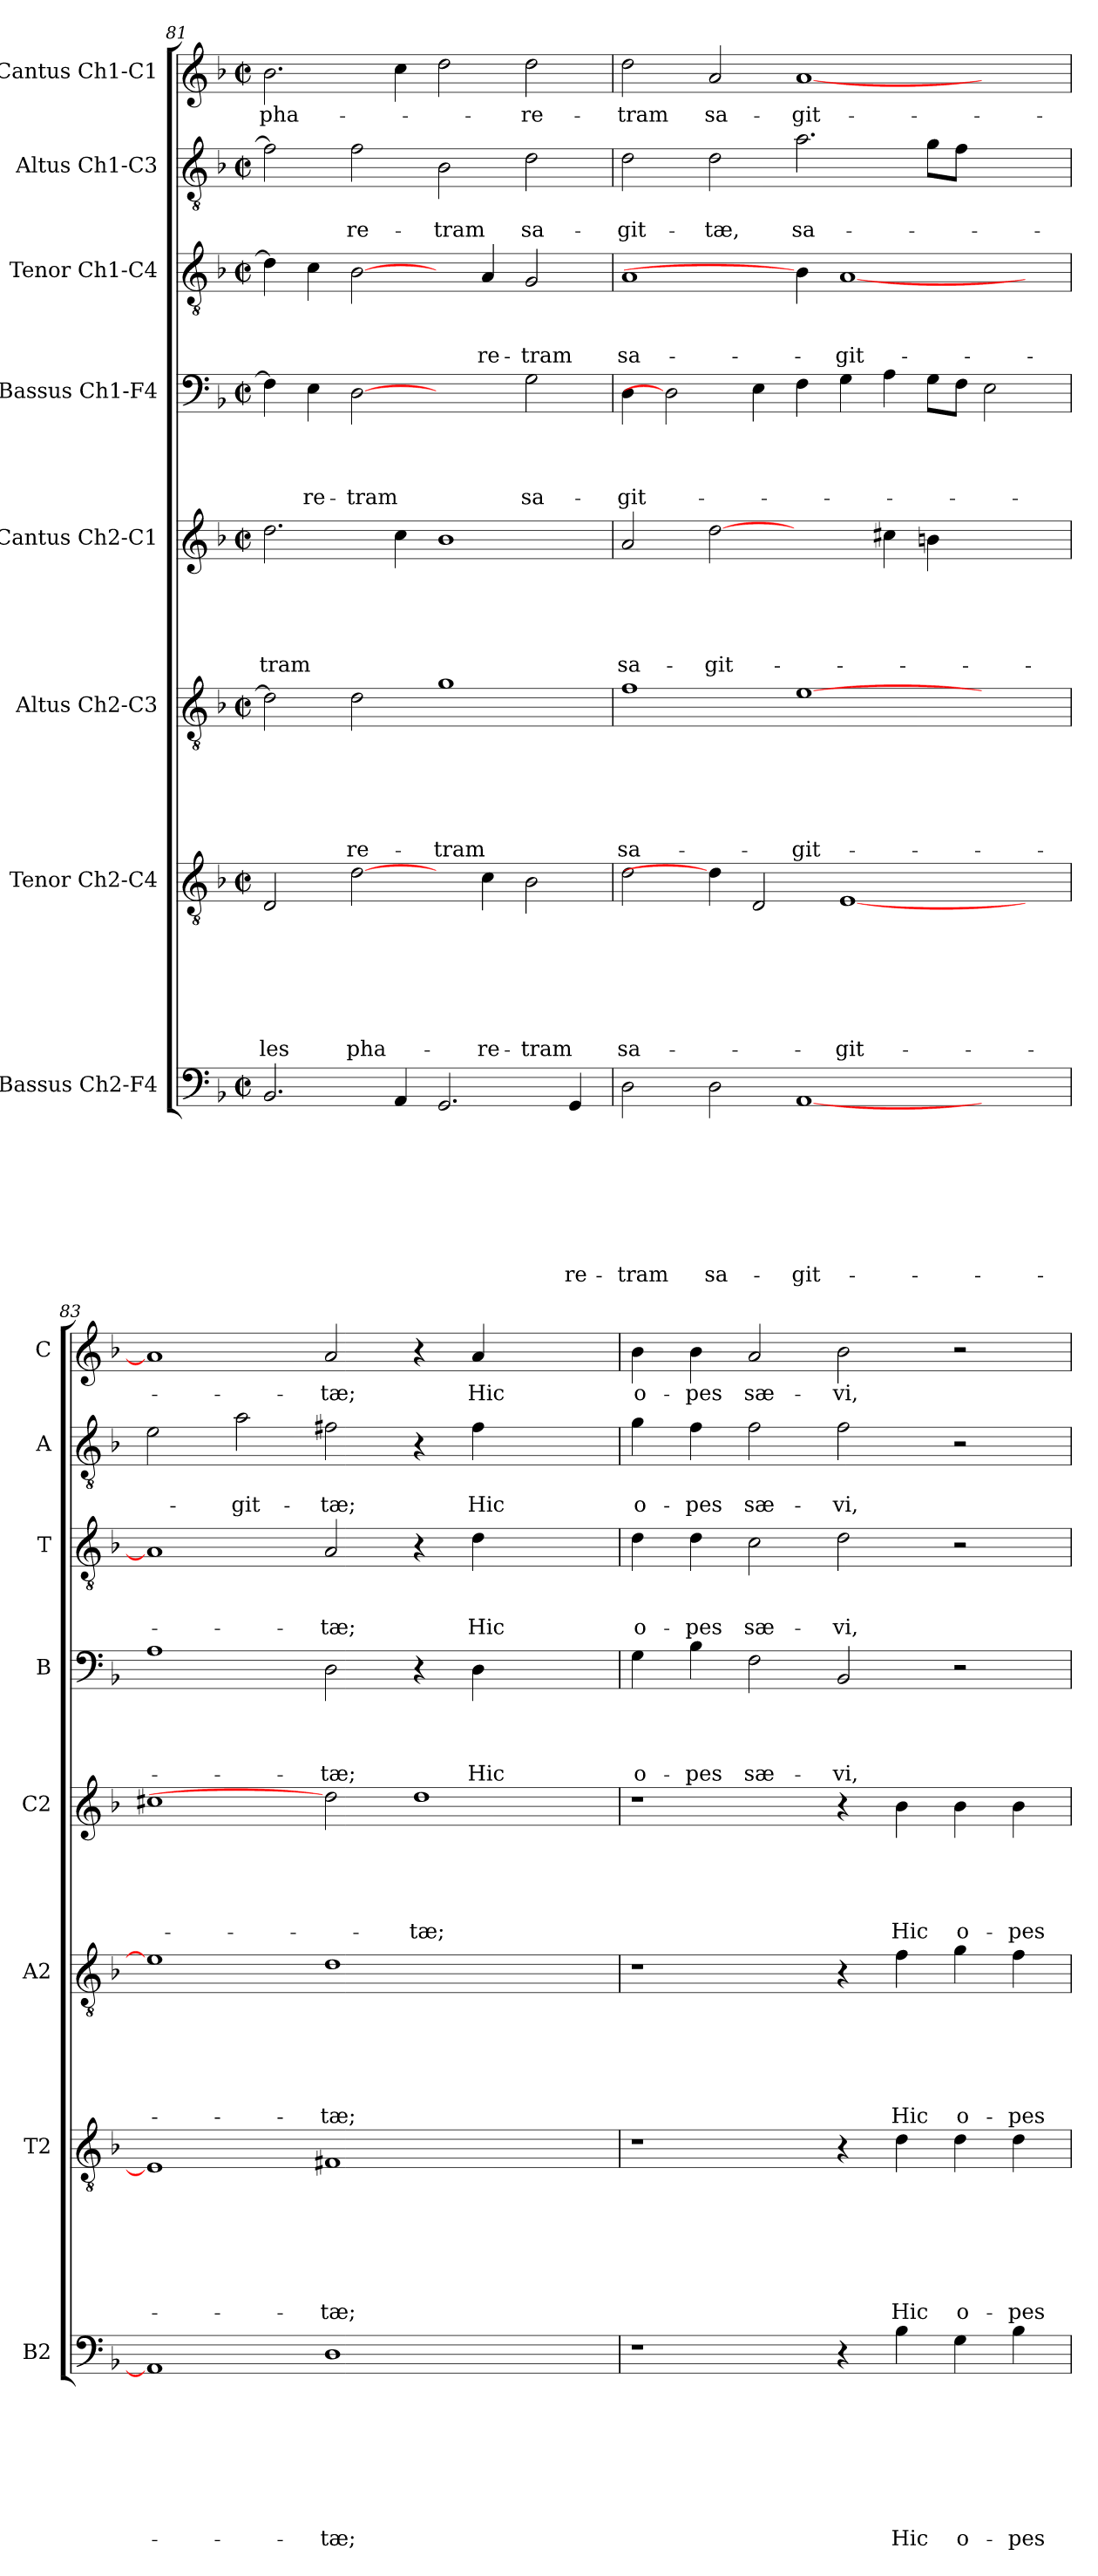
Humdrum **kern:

**kern	**text	**text	**text	**text	**text	**text	**text	**text	**kern	**text	**text	**text	**text	**text	**text	**text	**kern	**text	**text	**text	**text	**text	**text	**kern	**text	**text	**text	**text	**text	**kern	**text	**text	**text	**text	**kern	**text	**text	**text	**kern	**text	**text	**kern	**text
*part8	*part8	*part8	*part8	*part8	*part8	*part8	*part8	*part8	*part7	*part7	*part7	*part7	*part7	*part7	*part7	*part7	*part6	*part6	*part6	*part6	*part6	*part6	*part6	*part5	*part5	*part5	*part5	*part5	*part5	*part4	*part4	*part4	*part4	*part4	*part3	*part3	*part3	*part3	*part2	*part2	*part2	*part1	*part1
*staff8	*staff8	*staff8	*staff8	*staff8	*staff8	*staff8	*staff8	*staff8	*staff7	*staff7	*staff7	*staff7	*staff7	*staff7	*staff7	*staff7	*staff6	*staff6	*staff6	*staff6	*staff6	*staff6	*staff6	*staff5	*staff5	*staff5	*staff5	*staff5	*staff5	*staff4	*staff4	*staff4	*staff4	*staff4	*staff3	*staff3	*staff3	*staff3	*staff2	*staff2	*staff2	*staff1	*staff1
*I"Bassus Ch2-F4	*	*	*	*	*	*	*	*	*I"Tenor Ch2-C4	*	*	*	*	*	*	*	*I"Altus Ch2-C3	*	*	*	*	*	*	*I"Cantus Ch2-C1	*	*	*	*	*	*I"Bassus Ch1-F4	*	*	*	*	*I"Tenor Ch1-C4	*	*	*	*I"Altus Ch1-C3	*	*	*I"Cantus Ch1-C1	*
*I'B2	*	*	*	*	*	*	*	*	*I'T2	*	*	*	*	*	*	*	*I'A2	*	*	*	*	*	*	*I'C2	*	*	*	*	*	*I'B	*	*	*	*	*I'T	*	*	*	*I'A	*	*	*I'C	*
*clefF4	*	*	*	*	*	*	*	*	*clefGv2	*	*	*	*	*	*	*	*clefGv2	*	*	*	*	*	*	*clefG2	*	*	*	*	*	*clefF4	*	*	*	*	*clefGv2	*	*	*	*clefGv2	*	*	*clefG2	*
*k[b-]	*	*	*	*	*	*	*	*	*k[b-]	*	*	*	*	*	*	*	*k[b-]	*	*	*	*	*	*	*k[b-]	*	*	*	*	*	*k[b-]	*	*	*	*	*k[b-]	*	*	*	*k[b-]	*	*	*k[b-]	*
*F:	*	*	*	*	*	*	*	*	*F:	*	*	*	*	*	*	*	*F:	*	*	*	*	*	*	*F:	*	*	*	*	*	*F:	*	*	*	*	*F:	*	*	*	*F:	*	*	*F:	*
*M2/2	*	*	*	*	*	*	*	*	*M2/2	*	*	*	*	*	*	*	*M2/2	*	*	*	*	*	*	*M2/2	*	*	*	*	*	*M2/2	*	*	*	*	*M2/2	*	*	*	*M2/2	*	*	*M2/2	*
*met(c|)	*	*	*	*	*	*	*	*	*met(c|)	*	*	*	*	*	*	*	*met(c|)	*	*	*	*	*	*	*met(c|)	*	*	*	*	*	*met(c|)	*	*	*	*	*met(c|)	*	*	*	*met(c|)	*	*	*met(c|)	*
=81	=81	=81	=81	=81	=81	=81	=81	=81	=81	=81	=81	=81	=81	=81	=81	=81	=81	=81	=81	=81	=81	=81	=81	=81	=81	=81	=81	=81	=81	=81	=81	=81	=81	=81	=81	=81	=81	=81	=81	=81	=81	=81	=81
!	!	!	!	!	!	!	!	!	!	!	!	!	!	!	!	!LO:LY:b	!	!	!	!	!	!	!	!	!	!	!	!	!LO:LY:b	!	!	!	!	!	!	!	!	!	!	!	!	!	!LO:LY:b
2.BB-/	.	.	.	.	.	.	.	.	2D/	.	.	.	.	.	.	-les	2d\]	.	.	.	.	.	.	2.dd\	.	.	.	.	-tram	4F\]	.	.	.	.	4d\]	.	.	.	2f\]	.	.	2.b-\	pha-
!	!	!	!	!	!	!	!	!	!	!	!	!	!	!	!	!	!	!	!	!	!	!	!	!	!	!	!	!	!	!	!	!	!	!LO:LY:b	!	!	!	!	!	!	!	!	!
.	.	.	.	.	.	.	.	.	.	.	.	.	.	.	.	.	.	.	.	.	.	.	.	.	.	.	.	.	.	4E\	.	.	.	-re-	4c\	.	.	.	.	.	.	.	.
!	!	!	!	!	!	!	!	!	!	!	!	!	!	!	!	!LO:LY:b	!	!	!	!	!	!	!LO:LY:b	!	!	!	!	!	!	!	!	!	!	!LO:LY:b	!	!	!	!	!	!	!LO:LY:b	!	!
.	.	.	.	.	.	.	.	.	[2d\	.	.	.	.	.	.	pha-	2d\	.	.	.	.	.	-re-	.	.	.	.	.	.	[2D	.	.	.	-tram	[2B-\	.	.	.	2f\	.	-re-	.	.
4AA/	.	.	.	.	.	.	.	.	.	.	.	.	.	.	.	.	.	.	.	.	.	.	.	4cc\	.	.	.	.	.	.	.	.	.	.	.	.	.	.	.	.	.	4cc\	.
!	!	!	!	!	!	!	!	!	!	!	!	!	!	!	!	!	!	!	!	!	!	!	!LO:LY:b	!	!	!	!	!	!	!	!	!	!	!	!	!	!	!	!	!	!LO:LY:b	!	!
2.GG/	.	.	.	.	.	.	.	.	4ryy	.	.	.	.	.	.	.	1g	.	.	.	.	.	-tram	1b-	.	.	.	.	.	2ryy	.	.	.	.	4ryy	.	.	.	2B-\	.	-tram	2dd\	.
!	!	!	!	!	!	!	!	!	!	!	!	!	!	!	!	!LO:LY:b	!	!	!	!	!	!	!	!	!	!	!	!	!	!	!	!	!	!	!	!	!	!LO:LY:b	!	!	!	!	!
.	.	.	.	.	.	.	.	.	4c\	.	.	.	.	.	.	-re-	.	.	.	.	.	.	.	.	.	.	.	.	.	.	.	.	.	.	4A/	.	.	-re-	.	.	.	.	.
!	!	!	!	!	!	!	!	!	!	!	!	!	!	!	!	!LO:LY:b	!	!	!	!	!	!	!	!	!	!	!	!	!	!	!	!	!	!LO:LY:b	!	!	!	!LO:LY:b	!	!	!LO:LY:b	!	!LO:LY:b
.	.	.	.	.	.	.	.	.	2B-\	.	.	.	.	.	.	-tram	.	.	.	.	.	.	.	.	.	.	.	.	.	2G\	.	.	.	sa-	2G/	.	.	-tram	2d\	.	sa-	2dd\	-re-
!	!	!	!	!	!	!	!	!LO:LY:b	!	!	!	!	!	!	!	!	!	!	!	!	!	!	!	!	!	!	!	!	!	!	!	!	!	!	!	!	!	!	!	!	!	!	!
4GG/	.	.	.	.	.	.	.	-re-	.	.	.	.	.	.	.	.	.	.	.	.	.	.	.	.	.	.	.	.	.	.	.	.	.	.	.	.	.	.	.	.	.	.	.
!!LO:LB:g=z
=82	=82	=82	=82	=82	=82	=82	=82	=82	=82	=82	=82	=82	=82	=82	=82	=82	=82	=82	=82	=82	=82	=82	=82	=82	=82	=82	=82	=82	=82	=82	=82	=82	=82	=82	=82	=82	=82	=82	=82	=82	=82	=82	=82
!	!	!	!	!	!	!	!	!LO:LY:b	!	!	!	!	!	!	!	!LO:LY:b	!	!	!	!	!	!	!LO:LY:b	!	!	!	!	!	!LO:LY:b	!	!	!	!	!LO:LY:b	!	!	!	!LO:LY:b	!	!	!LO:LY:b	!	!LO:LY:b
2D\	.	.	.	.	.	.	.	-tram	2d\	.	.	.	.	.	.	sa-	1f	.	.	.	.	.	sa-	2a/	.	.	.	.	sa-	4D\	.	.	.	-git-	1A	.	.	sa-	2d\	.	-git-	2dd\	-tram
.	.	.	.	.	.	.	.	.	.	.	.	.	.	.	.	.	.	.	.	.	.	.	.	.	.	.	.	.	.	2D]	.	.	.	.	.	.	.	.	.	.	.	.	.
!	!	!	!	!	!	!	!	!LO:LY:b	!	!	!	!	!	!	!	!	!	!	!	!	!	!	!	!	!	!	!	!	!LO:LY:b	!	!	!	!	!	!	!	!	!	!	!	!LO:LY:b	!	!LO:LY:b
2D\	.	.	.	.	.	.	.	sa-	4d\]	.	.	.	.	.	.	.	.	.	.	.	.	.	.	[2dd	.	.	.	.	-git-	.	.	.	.	.	.	.	.	.	2d\	.	-tæ,	2a/	sa-
.	.	.	.	.	.	.	.	.	2D/	.	.	.	.	.	.	.	.	.	.	.	.	.	.	.	.	.	.	.	.	4E\	.	.	.	.	.	.	.	.	.	.	.	.	.
!	!	!	!	!	!	!	!	!LO:LY:b	!	!	!	!	!	!	!	!	!	!	!	!	!	!	!LO:LY:b	!	!	!	!	!	!	!	!	!	!	!	!	!	!	!	!	!	!LO:LY:b	!	!LO:LY:b
[1AA	.	.	.	.	.	.	.	-git-	.	.	.	.	.	.	.	.	[1e	.	.	.	.	.	-git-	2ryy	.	.	.	.	.	4F\	.	.	.	.	4B-\]	.	.	.	2.a\	.	sa-	[1a	-git-
!	!	!	!	!	!	!	!	!	!	!	!	!	!	!	!	!LO:LY:b	!	!	!	!	!	!	!	!	!	!	!	!	!	!	!	!	!	!	!	!	!	!LO:LY:b	!	!	!	!	!
.	.	.	.	.	.	.	.	.	[1E	.	.	.	.	.	.	-git-	.	.	.	.	.	.	.	.	.	.	.	.	.	4G\	.	.	.	.	[1A	.	.	-git-	.	.	.	.	.
.	.	.	.	.	.	.	.	.	.	.	.	.	.	.	.	.	.	.	.	.	.	.	.	4cc#X\	.	.	.	.	.	4A\	.	.	.	.	.	.	.	.	.	.	.	.	.
.	.	.	.	.	.	.	.	.	.	.	.	.	.	.	.	.	.	.	.	.	.	.	.	4bn\	.	.	.	.	.	8G\L	.	.	.	.	.	.	.	.	8g\L	.	.	.	.
.	.	.	.	.	.	.	.	.	.	.	.	.	.	.	.	.	.	.	.	.	.	.	.	.	.	.	.	.	.	8F\J	.	.	.	.	.	.	.	.	8f\J	.	.	.	.
2ryy	.	.	.	.	.	.	.	.	.	.	.	.	.	.	.	.	2ryy	.	.	.	.	.	.	2ryy	.	.	.	.	.	2E\	.	.	.	.	.	.	.	.	2ryy	.	.	2ryy	.
.	.	.	.	.	.	.	.	.	4ryy	.	.	.	.	.	.	.	.	.	.	.	.	.	.	.	.	.	.	.	.	.	.	.	.	.	4ryy	.	.	.	.	.	.	.	.
=83	=83	=83	=83	=83	=83	=83	=83	=83	=83	=83	=83	=83	=83	=83	=83	=83	=83	=83	=83	=83	=83	=83	=83	=83	=83	=83	=83	=83	=83	=83	=83	=83	=83	=83	=83	=83	=83	=83	=83	=83	=83	=83	=83
1AA]	.	.	.	.	.	.	.	.	1E]	.	.	.	.	.	.	.	1e]	.	.	.	.	.	.	1cc#X	.	.	.	.	.	1A	.	.	.	.	1A]	.	.	.	2e\	.	.	1a]	.
!	!	!	!	!	!	!	!	!	!	!	!	!	!	!	!	!	!	!	!	!	!	!	!	!	!	!	!	!	!	!	!	!	!	!	!	!	!	!	!	!	!LO:LY:b	!	!
.	.	.	.	.	.	.	.	.	.	.	.	.	.	.	.	.	.	.	.	.	.	.	.	.	.	.	.	.	.	.	.	.	.	.	.	.	.	.	2a\	.	-git-	.	.
!	!	!	!	!	!	!	!	!LO:LY:b	!	!	!	!	!	!	!	!LO:LY:b	!	!	!	!	!	!	!LO:LY:b	!	!	!	!	!	!	!	!	!	!	!LO:LY:b	!	!	!	!LO:LY:b	!	!	!LO:LY:b	!	!LO:LY:b
1D	.	.	.	.	.	.	.	-tæ;	1F#X	.	.	.	.	.	.	-tæ;	1d	.	.	.	.	.	-tæ;	2dd]	.	.	.	.	.	2D\	.	.	.	-tæ;	2A/	.	.	-tæ;	2f#X\	.	-tæ;	2a/	-tæ;
!	!	!	!	!	!	!	!	!	!	!	!	!	!	!	!	!	!	!	!	!	!	!	!	!	!	!	!	!	!LO:LY:b	!	!	!	!	!	!	!	!	!	!	!	!	!	!
.	.	.	.	.	.	.	.	.	.	.	.	.	.	.	.	.	.	.	.	.	.	.	.	1dd	.	.	.	.	-tæ;	4r	.	.	.	.	4r	.	.	.	4r	.	.	4r	.
!	!	!	!	!	!	!	!	!	!	!	!	!	!	!	!	!	!	!	!	!	!	!	!	!	!	!	!	!	!	!	!	!	!	!LO:LY:b	!	!	!	!LO:LY:b	!	!	!LO:LY:b	!	!LO:LY:b
.	.	.	.	.	.	.	.	.	.	.	.	.	.	.	.	.	.	.	.	.	.	.	.	.	.	.	.	.	.	4D\	.	.	.	Hic	4d\	.	.	Hic	4f#\	.	Hic	4a/	Hic
2ryy	.	.	.	.	.	.	.	.	2ryy	.	.	.	.	.	.	.	2ryy	.	.	.	.	.	.	.	.	.	.	.	.	2ryy	.	.	.	.	2ryy	.	.	.	2ryy	.	.	2ryy	.
=84	=84	=84	=84	=84	=84	=84	=84	=84	=84	=84	=84	=84	=84	=84	=84	=84	=84	=84	=84	=84	=84	=84	=84	=84	=84	=84	=84	=84	=84	=84	=84	=84	=84	=84	=84	=84	=84	=84	=84	=84	=84	=84	=84
!	!	!	!	!	!	!	!	!	!	!	!	!	!	!	!	!	!	!	!	!	!	!	!	!	!	!	!	!	!	!	!	!	!	!LO:LY:b	!	!	!	!LO:LY:b	!	!	!LO:LY:b	!	!LO:LY:b
1r	.	.	.	.	.	.	.	.	1r	.	.	.	.	.	.	.	1r	.	.	.	.	.	.	1r	.	.	.	.	.	4G\	.	.	.	o-	4d\	.	.	o-	4g\	.	o-	4b-\	o-
!	!	!	!	!	!	!	!	!	!	!	!	!	!	!	!	!	!	!	!	!	!	!	!	!	!	!	!	!	!	!	!	!	!	!LO:LY:b	!	!	!	!LO:LY:b	!	!	!LO:LY:b	!	!LO:LY:b
.	.	.	.	.	.	.	.	.	.	.	.	.	.	.	.	.	.	.	.	.	.	.	.	.	.	.	.	.	.	4B-\	.	.	.	-pes	4d\	.	.	-pes	4f\	.	-pes	4b-\	-pes
!	!	!	!	!	!	!	!	!	!	!	!	!	!	!	!	!	!	!	!	!	!	!	!	!	!	!	!	!	!	!	!	!	!	!LO:LY:b	!	!	!	!LO:LY:b	!	!	!LO:LY:b	!	!LO:LY:b
.	.	.	.	.	.	.	.	.	.	.	.	.	.	.	.	.	.	.	.	.	.	.	.	.	.	.	.	.	.	2F\	.	.	.	sæ-	2c\	.	.	sæ-	2f\	.	sæ-	2a/	sæ-
!	!	!	!	!	!	!	!	!	!	!	!	!	!	!	!	!	!	!	!	!	!	!	!	!	!	!	!	!	!	!	!	!	!	!LO:LY:b	!	!	!	!LO:LY:b	!	!	!LO:LY:b	!	!LO:LY:b
4r	.	.	.	.	.	.	.	.	4r	.	.	.	.	.	.	.	4r	.	.	.	.	.	.	4r	.	.	.	.	.	2BB-/	.	.	.	-vi,	2d\	.	.	-vi,	2f\	.	-vi,	2b-\	-vi,
!	!	!	!	!	!	!	!	!LO:LY:b	!	!	!	!	!	!	!	!LO:LY:b	!	!	!	!	!	!	!LO:LY:b	!	!	!	!	!	!LO:LY:b	!	!	!	!	!	!	!	!	!	!	!	!	!	!
4B-\	.	.	.	.	.	.	.	Hic	4d\	.	.	.	.	.	.	Hic	4f\	.	.	.	.	.	Hic	4b-\	.	.	.	.	Hic	.	.	.	.	.	.	.	.	.	.	.	.	.	.
!	!	!	!	!	!	!	!	!LO:LY:b	!	!	!	!	!	!	!	!LO:LY:b	!	!	!	!	!	!	!LO:LY:b	!	!	!	!	!	!LO:LY:b	!	!	!	!	!	!	!	!	!	!	!	!	!	!
4G\	.	.	.	.	.	.	.	o-	4d\	.	.	.	.	.	.	o-	4g\	.	.	.	.	.	o-	4b-\	.	.	.	.	o-	2r	.	.	.	.	2r	.	.	.	2r	.	.	2r	.
!	!	!	!	!	!	!	!	!LO:LY:b	!	!	!	!	!	!	!	!LO:LY:b	!	!	!	!	!	!	!LO:LY:b	!	!	!	!	!	!LO:LY:b	!	!	!	!	!	!	!	!	!	!	!	!	!	!
4B-\	.	.	.	.	.	.	.	-pes	4d\	.	.	.	.	.	.	-pes	4f\	.	.	.	.	.	-pes	4b-\	.	.	.	.	-pes	.	.	.	.	.	.	.	.	.	.	.	.	.	.
=	=	=	=	=	=	=	=	=	=	=	=	=	=	=	=	=	=	=	=	=	=	=	=	=	=	=	=	=	=	=	=	=	=	=	=	=	=	=	=	=	=	=	=
*-	*-	*-	*-	*-	*-	*-	*-	*-	*-	*-	*-	*-	*-	*-	*-	*-	*-	*-	*-	*-	*-	*-	*-	*-	*-	*-	*-	*-	*-	*-	*-	*-	*-	*-	*-	*-	*-	*-	*-	*-	*-	*-	*-
